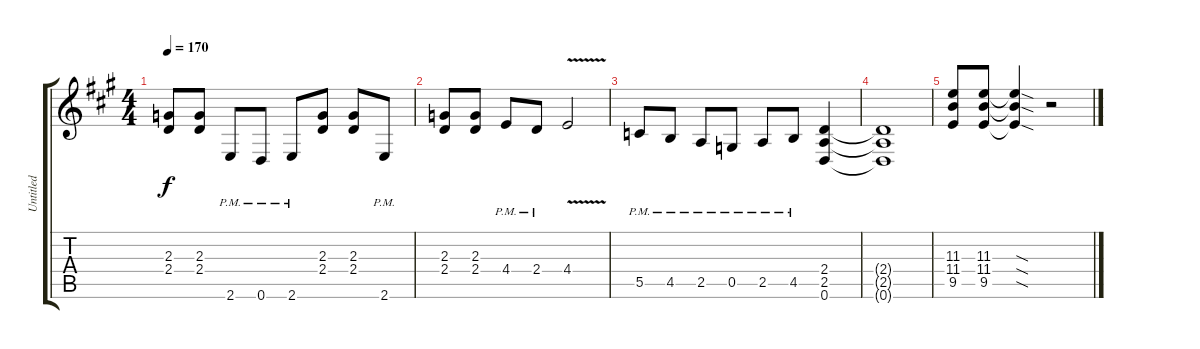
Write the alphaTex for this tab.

\track ("Untitled" "Untitled") {instrument distortionguitar}
\staff {score tabs}
\tuning (D4 A3 F3 C3 G2 D2) {hide}
\ts (4 4)
\tempo 170
\clef g2
\ks a
(2.3 2.4).8{dy f} (2.3 2.4).8 2.6{pm}.8 0.6{pm}.8 2.6{pm}.8 (2.3 2.4).8 (2.3 2.4).8 2.6{pm}.8 |
(2.3 2.4).8 (2.3 2.4).8 4.4{pm}.8 2.4{pm}.8 4.4{v}.2 |
5.5{pm}.8 4.5{pm}.8 2.5{pm}.8 0.5{pm}.8 2.5{pm}.8 4.5{pm}.8 (2.4 2.5 0.6).4 |
(2.4{t} 2.5{t} 0.6{t}).1 |
(11.3 11.4 9.5).8 (11.3 11.4 9.5).8 (11.3{sod t} 11.4{sod t} 9.5{sod t}).4 r.2
